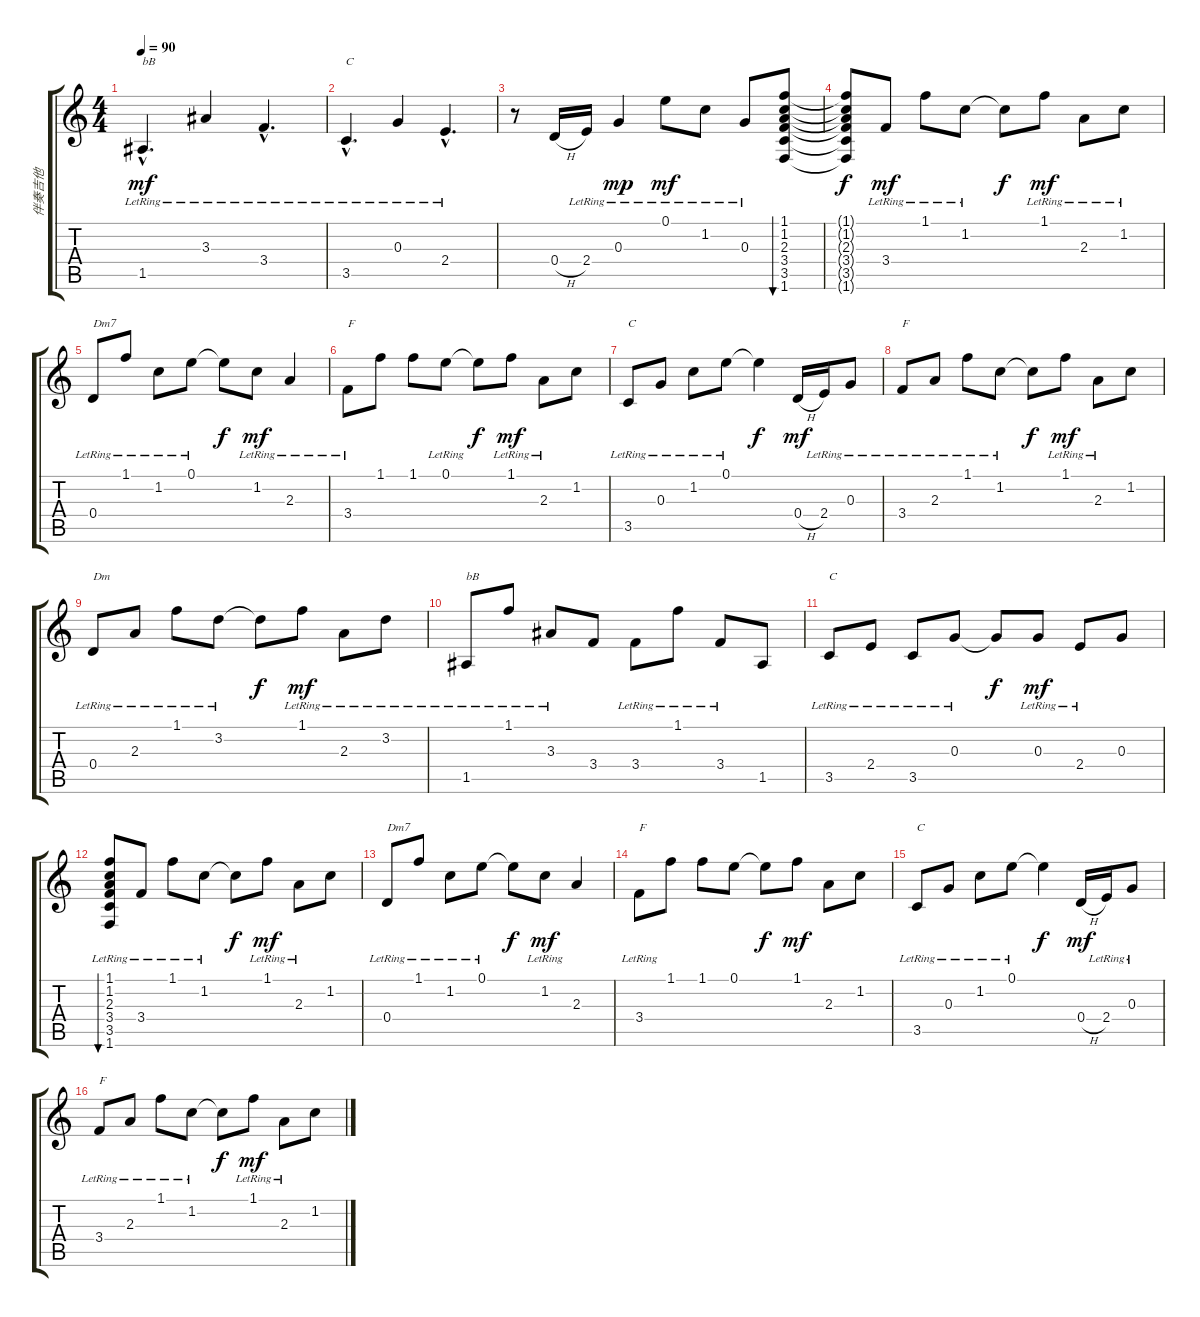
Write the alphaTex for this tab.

\track ("伴奏吉他" "伴奏吉他") {instrument acousticguitarsteel}
\staff {score tabs}
\tuning (E4 B3 G3 D3 A2 E2) {hide}
\ts (4 4)
\tempo 90
\clef g2
\ks c
1.5{hac lr}.4{d txt "bB" dy mf} 3.3{lr}.4 3.4{hac lr}.4{d} |
3.5{hac lr}.4{d txt "C"} 0.3{lr}.4 2.4{hac lr}.4{d} |
r.8 0.4{h}.16 2.4{lr}.16 0.3{lr}.4{dy mp} 0.1{lr}.8{dy mf} 1.2{lr}.8 0.3{lr}.8 (1.1 1.2 2.3 3.4 3.5 1.6).8{bu 240} |
(1.1{t} 1.2{t} 2.3{t} 3.4{t} 3.5{t} 1.6{t}).8{dy f} 3.4{lr}.8{dy mf} 1.1{lr}.8 1.2{lr}.8 1.2{t}.8{dy f} 1.1{lr}.8{dy mf} 2.3{lr}.8 1.2{lr}.8 |
0.4{lr}.8{txt "Dm7"} 1.1{lr}.8 1.2{lr}.8 0.1{lr}.8 0.1{t}.8{dy f} 1.2{lr}.8{dy mf} 2.3{lr}.4 |
3.4{lr}.8{txt "F"} 1.1.8 1.1.8 0.1{lr}.8 0.1{t}.8{dy f} 1.1{lr}.8{dy mf} 2.3{lr}.8 1.2.8 |
3.5{lr}.8{txt "C"} 0.3{lr}.8 1.2{lr}.8 0.1{lr}.8 0.1{t}.4{dy f} 0.4{h}.16{dy mf} 2.4{lr}.16 0.3{lr}.8 |
3.4{lr}.8{txt "F"} 2.3{lr}.8 1.1{lr}.8 1.2{lr}.8 1.2{t}.8{dy f} 1.1{lr}.8{dy mf} 2.3{lr}.8 1.2.8 |
0.4{lr}.8{txt "Dm"} 2.3{lr}.8 1.1{lr}.8 3.2{lr}.8 3.2{t}.8{dy f} 1.1{lr}.8{dy mf} 2.3{lr}.8 3.2{lr}.8 |
1.5{lr}.8{txt "bB"} 1.1{lr}.8 3.3{lr}.8 3.4.8 3.4{lr}.8 1.1{lr}.8 3.4{lr}.8 1.5.8 |
3.5{lr}.8{txt "C"} 2.4{lr}.8 3.5{lr}.8 0.3{lr}.8 0.3{t}.8{dy f} 0.3{lr}.8{dy mf} 2.4{lr}.8 0.3.8 |
(1.1{lr} 1.2{lr} 2.3{lr} 3.4 3.5{lr} 1.6{lr}).8{bu 120} 3.4{lr}.8 1.1{lr}.8 1.2{lr}.8 1.2{t}.8{dy f} 1.1{lr}.8{dy mf} 2.3{lr}.8 1.2.8 |
0.4{lr}.8{txt "Dm7"} 1.1{lr}.8 1.2{lr}.8 0.1{lr}.8 0.1{t}.8{dy f} 1.2{lr}.8{dy mf} 2.3.4 |
3.4{lr}.8{txt "F"} 1.1.8 1.1.8 0.1.8 0.1{t}.8{dy f} 1.1.8{dy mf} 2.3.8 1.2.8 |
3.5{lr}.8{txt "C"} 0.3{lr}.8 1.2{lr}.8 0.1{lr}.8 0.1{t}.4{dy f} 0.4{h}.16{dy mf} 2.4{lr}.16 0.3{lr}.8 |
3.4{lr}.8{txt "F"} 2.3{lr}.8 1.1{lr}.8 1.2{lr}.8 1.2{t}.8{dy f} 1.1{lr}.8{dy mf} 2.3{lr}.8 1.2.8
